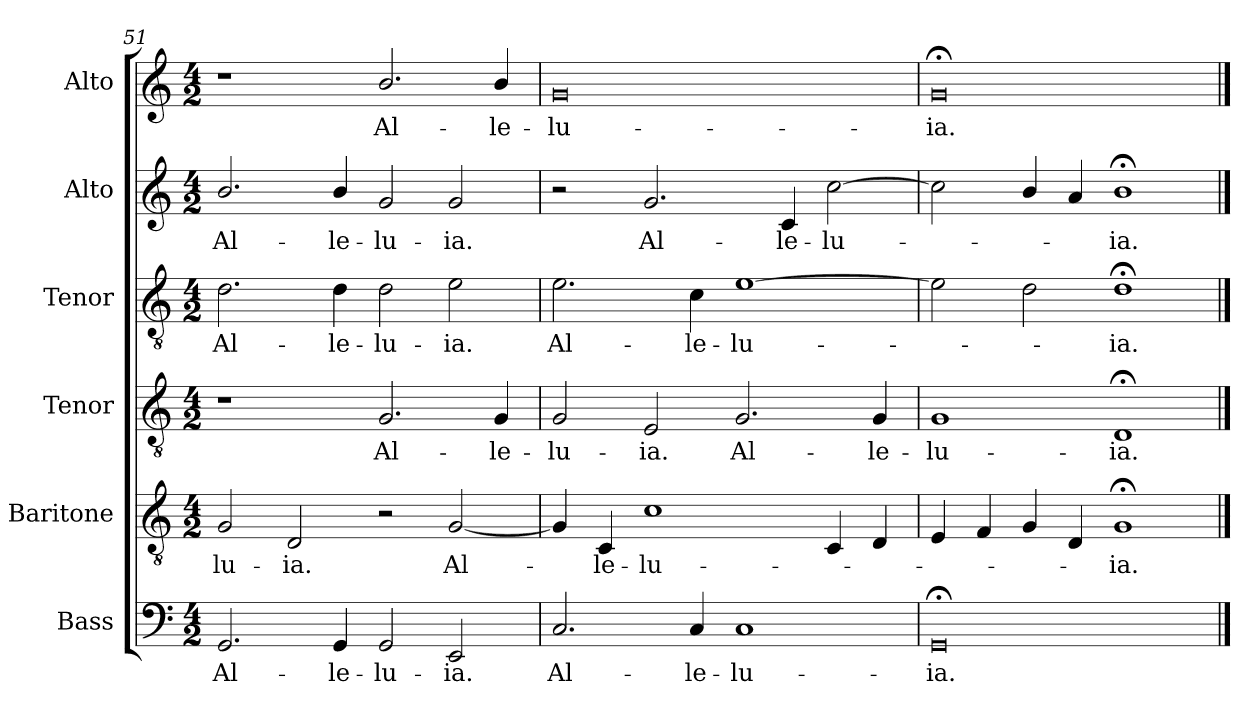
**kern	**text	**kern	**text	**kern	**text	**kern	**text	**kern	**text	**kern	**text
*part6	*part6	*part5	*part5	*part4	*part4	*part3	*part3	*part2	*part2	*part1	*part1
*staff6	*staff6	*staff5	*staff5	*staff4	*staff4	*staff3	*staff3	*staff2	*staff2	*staff1	*staff1
*I"Bass	*	*I"Baritone	*	*I"Tenor	*	*I"Tenor	*	*I"Alto	*	*I"Alto	*
*I'B.	*	*I'Bar.	*	*I'T.	*	*I'T.	*	*I'A.	*	*I'A.	*
*clefF4	*	*clefGv2	*	*clefGv2	*	*clefGv2	*	*clefG2	*	*clefG2	*
*	*	*ITrd7c12	*	*ITrd7c12	*	*ITrd7c12	*	*	*	*	*
*k[]	*	*k[]	*	*k[]	*	*k[]	*	*k[]	*	*k[]	*
*C:	*	*C:	*	*C:	*	*C:	*	*C:	*	*C:	*
*M4/2	*	*M4/2	*	*M4/2	*	*M4/2	*	*M4/2	*	*M4/2	*
=51	=51	=51	=51	=51	=51	=51	=51	=51	=51	=51	=51
!	!LO:LY:b:color=#000000	!	!	!	!	!	!	!	!	!	!
!	!	!	!LO:LY:b:color=#000000	!	!	!	!	!	!	!	!
!	!	!	!	!	!	!	!LO:LY:b:color=#000000	!	!	!	!
!	!	!	!	!	!	!	!	!	!LO:LY:b:color=#000000	!	!
2.GGi/	Al-	2GGi/	-lu-	1r	.	2.Di\	Al-	2.bi/	Al-	1r	.
!	!	!	!LO:LY:b:color=#000000	!	!	!	!	!	!	!	!
.	.	2DDi/	-ia.	.	.	.	.	.	.	.	.
!	!LO:LY:b:color=#000000	!	!	!	!	!	!	!	!	!	!
!	!	!	!	!	!	!	!LO:LY:b:color=#000000	!	!	!	!
!	!	!	!	!	!	!	!	!	!LO:LY:b:color=#000000	!	!
4GGi/	-le-	.	.	.	.	4Di\	-le-	4bi/	-le-	.	.
!	!LO:LY:b:color=#000000	!	!	!	!	!	!	!	!	!	!
!	!	!	!	!	!LO:LY:b:color=#000000	!	!	!	!	!	!
!	!	!	!	!	!	!	!LO:LY:b:color=#000000	!	!	!	!
!	!	!	!	!	!	!	!	!	!LO:LY:b:color=#000000	!	!
!	!	!	!	!	!	!	!	!	!	!	!LO:LY:b:color=#000000
2GGi/	-lu-	2r	.	2.GGi/	Al-	2Di\	-lu-	2gi/	-lu-	2.bi/	Al-
!	!LO:LY:b:color=#000000	!	!	!	!	!	!	!	!	!	!
!	!	!	!LO:LY:b:color=#000000	!	!	!	!	!	!	!	!
!	!	!	!	!	!	!	!LO:LY:b:color=#000000	!	!	!	!
!	!	!	!	!	!	!	!	!	!LO:LY:b:color=#000000	!	!
2EEi/	-ia.	[2GGi/	Al-	.	.	2Ei\	-ia.	2gi/	-ia.	.	.
!	!	!	!	!	!LO:LY:b:color=#000000	!	!	!	!	!	!
!	!	!	!	!	!	!	!	!	!	!	!LO:LY:b:color=#000000
.	.	.	.	4GGi/	-le-	.	.	.	.	4bi/	-le-
=52	=52	=52	=52	=52	=52	=52	=52	=52	=52	=52	=52
!	!LO:LY:b:color=#000000	!	!	!	!	!	!	!	!	!	!
!	!	!	!	!	!LO:LY:b:color=#000000	!	!	!	!	!	!
!	!	!	!	!	!	!	!LO:LY:b:color=#000000	!	!	!	!
!	!	!	!	!	!	!	!	!	!	!	!LO:LY:b:color=#000000
2.Ci/	Al-	4GGi/]	.	2GGi/	-lu-	2.Ei\	Al-	2r	.	0gi	-lu-
!	!	!	!LO:LY:b:color=#000000	!	!	!	!	!	!	!	!
.	.	4CCi/	-le-	.	.	.	.	.	.	.	.
!	!	!	!LO:LY:b:color=#000000	!	!	!	!	!	!	!	!
!	!	!	!	!	!LO:LY:b:color=#000000	!	!	!	!	!	!
!	!	!	!	!	!	!	!	!	!LO:LY:b:color=#000000	!	!
.	.	1Ci	-lu-	2EEi/	-ia.	.	.	2.gi/	Al-	.	.
!	!LO:LY:b:color=#000000	!	!	!	!	!	!	!	!	!	!
!	!	!	!	!	!	!	!LO:LY:b:color=#000000	!	!	!	!
4Ci/	-le-	.	.	.	.	4Ci\	-le-	.	.	.	.
!	!LO:LY:b:color=#000000	!	!	!	!	!	!	!	!	!	!
!	!	!	!	!	!LO:LY:b:color=#000000	!	!	!	!	!	!
!	!	!	!	!	!	!	!LO:LY:b:color=#000000	!	!	!	!
1Ci	-lu-	.	.	2.GGi/	Al-	[1Ei	-lu-	.	.	.	.
!	!	!	!	!	!	!	!	!	!LO:LY:b:color=#000000	!	!
.	.	.	.	.	.	.	.	4ci/	-le-	.	.
!	!	!	!	!	!	!	!	!	!LO:LY:b:color=#000000	!	!
.	.	4CCi/	.	.	.	.	.	[2cci\	-lu-	.	.
!	!	!	!	!	!LO:LY:b:color=#000000	!	!	!	!	!	!
.	.	4DDi/	.	4GGi/	-le-	.	.	.	.	.	.
=53	=53	=53	=53	=53	=53	=53	=53	=53	=53	=53	=53
!	!LO:LY:b:color=#000000	!	!	!	!	!	!	!	!	!	!
!	!	!	!	!	!LO:LY:b:color=#000000	!	!	!	!	!	!
!	!	!	!	!	!	!	!	!	!	!	!LO:LY:b:color=#000000
0GG;i	-ia.	4EEi/	.	1GGi	-lu-	2Ei\]	.	2cci\]	.	0g;i	-ia.
.	.	4FFi/	.	.	.	.	.	.	.	.	.
.	.	4GGi/	.	.	.	2Di\	.	4bi/	.	.	.
.	.	4DDi/	.	.	.	.	.	4ai/	.	.	.
!	!	!	!LO:LY:b:color=#000000	!	!	!	!	!	!	!	!
!	!	!	!	!	!LO:LY:b:color=#000000	!	!	!	!	!	!
!	!	!	!	!	!	!	!LO:LY:b:color=#000000	!	!	!	!
!	!	!	!	!	!	!	!	!	!LO:LY:b:color=#000000	!	!
.	.	1GG;i	-ia.	1DD;i	-ia.	1D;i	-ia.	1b;i	-ia.	.	.
==	==	==	==	==	==	==	==	==	==	==	==
*-	*-	*-	*-	*-	*-	*-	*-	*-	*-	*-	*-
